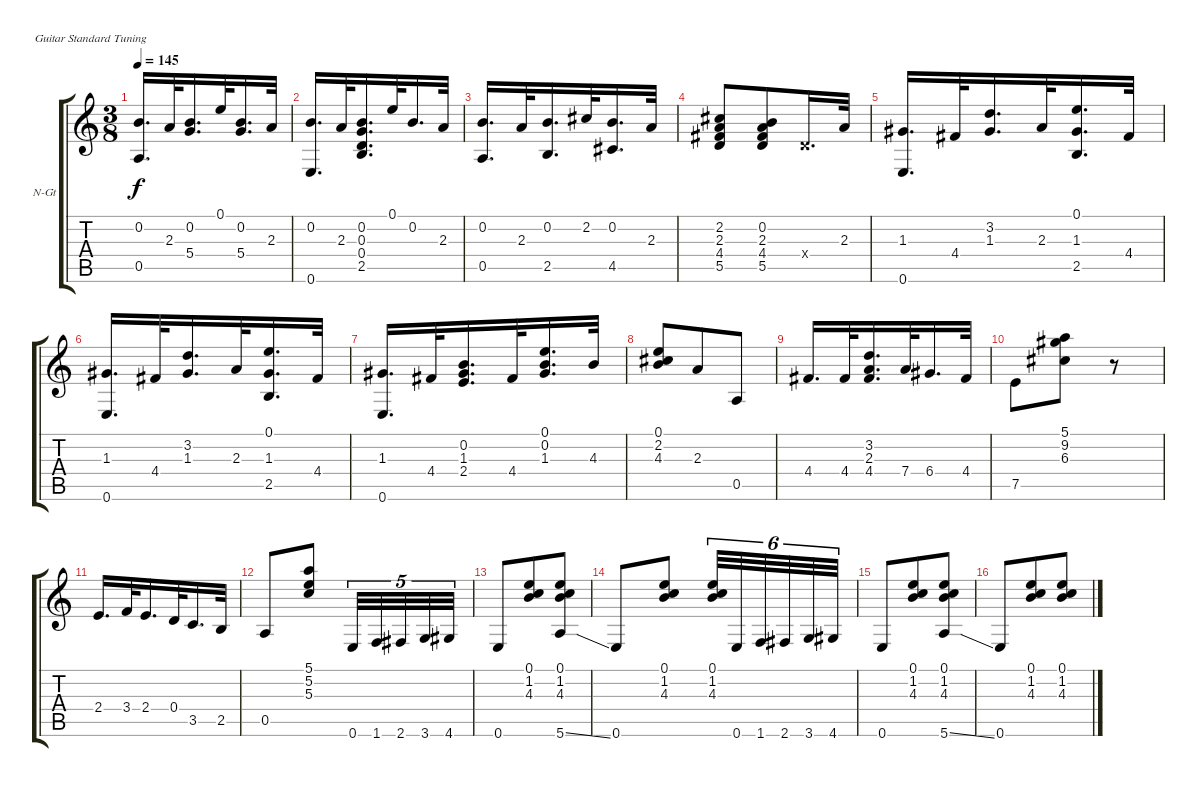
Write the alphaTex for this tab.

\bracketExtendMode groupsimilarinstruments
\firstSystemTrackNameOrientation horizontal
\otherSystemsTrackNameOrientation horizontal
\track ("Piste 1" "N-Gt") {instrument acousticguitarnylon}
\staff {score tabs}
\tuning (E4 B3 G3 D3 A2 E2)
\ts (3 8)
\tempo 145
\clef g2
\ks c
(0.2 0.5).16{d dy f} 2.3.32 (0.2 5.4).16{d} 0.1.32 (0.2 5.4).16{d} 2.3.32 |
(0.2 0.6).16{d} 2.3.32 (0.2 0.3 0.4 2.5).16{d} 0.1.32 0.2.16{d} 2.3.32 |
(0.2 0.5).16{d} 2.3.32 (0.2 2.5).16{d} 2.2.32 (0.2 4.5).16{d} 2.3.32 |
(2.2 2.3 4.4 5.5).8 (0.2 2.3 4.4 5.5).8 0.4{x}.16{d} 2.3.32 |
(1.3 0.6).16{d} 4.4.32 (3.2 1.3).16{d} 2.3.32 (0.1 1.3 2.5).16{d} 4.4.32 |
(1.3 0.6).16{d} 4.4.32 (3.2 1.3).16{d} 2.3.32 (0.1 1.3 2.5).16{d} 4.4.32 |
(1.3 0.6).16{d} 4.4.32 (0.2 1.3 2.4).16{d} 4.4.32 (0.1 0.2 1.3).16{d} 4.3.32 |
(0.1 2.2 4.3).8 2.3.8 0.5.8 |
4.4.16{d} 4.4.32 (3.2 2.3 4.4).16{d} 7.4.32 6.4.16{d} 4.4.32 |
7.5.8 (5.1 9.2 6.3).8 r.8 |
2.4.16{d} 3.4.32 2.4.16{d} 0.4.32 3.5.16{d} 2.5.32 |
0.5.8 (5.1 5.2 5.3).8 0.6.32{tu (5 4)} 1.6.32{tu (5 4)} 2.6.32{tu (5 4)} 3.6.32{tu (5 4)} 4.6.32{tu (5 4)} |
0.6.8 (0.1 1.2 4.3).8 (0.1 1.2 4.3 5.6{ss}).8 |
0.6.8 (0.1 1.2 4.3).8 (0.1 1.2 4.3).32{tu (6 4)} 0.6.32{tu (6 4)} 1.6.32{tu (6 4)} 2.6.32{tu (6 4)} 3.6.32{tu (6 4)} 4.6.32{tu (6 4)} |
0.6.8 (0.1 1.2 4.3).8 (0.1 1.2 4.3 5.6{ss}).8 |
0.6.8 (0.1 1.2 4.3).8 (0.1 1.2 4.3).8
